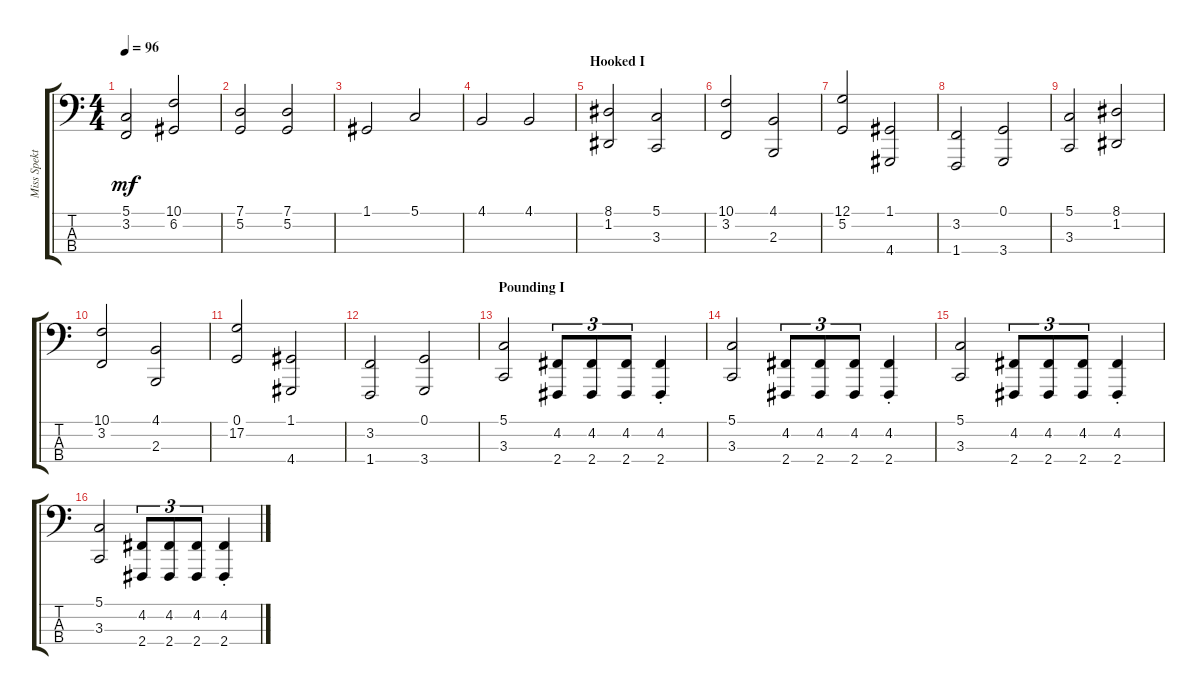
\track ("Miss Spektor's Left" "Miss Spekt") {instrument acousticgrandpiano}
\staff {score tabs}
\tuning (G2 D2 A1 E1) {hide}
\ts (4 4)
\tempo 96
\clef f4
\ks c
(5.1 3.2).2{dy mf} (10.1 6.2).2 |
(7.1 5.2).2 (7.1 5.2).2 |
1.1.2 5.1.2 |
4.1.2 4.1.2 |
\section ("" "Hooked I")
(8.1 1.2).2 (5.1 3.3).2 |
(10.1 3.2).2 (4.1 2.3).2 |
(12.1 5.2).2 (1.1 4.4).2 |
(3.2 1.4).2 (0.1 3.4).2 |
(5.1 3.3).2 (8.1 1.2).2 |
(10.1 3.2).2 (4.1 2.3).2 |
(0.1 17.2).2 (1.1 4.4).2 |
(3.2 1.4).2 (0.1 3.4).2 |
\section ("" "Pounding I")
(5.1 3.3).2 (4.2 2.4).8{tu (3 2)} (4.2 2.4).8{tu (3 2)} (4.2 2.4).8{tu (3 2)} (4.2{st} 2.4{st}).4 |
(5.1 3.3).2 (4.2 2.4).8{tu (3 2)} (4.2 2.4).8{tu (3 2)} (4.2 2.4).8{tu (3 2)} (4.2{st} 2.4{st}).4 |
(5.1 3.3).2 (4.2 2.4).8{tu (3 2)} (4.2 2.4).8{tu (3 2)} (4.2 2.4).8{tu (3 2)} (4.2{st} 2.4{st}).4 |
(5.1 3.3).2 (4.2 2.4).8{tu (3 2)} (4.2 2.4).8{tu (3 2)} (4.2 2.4).8{tu (3 2)} (4.2{st} 2.4{st}).4
